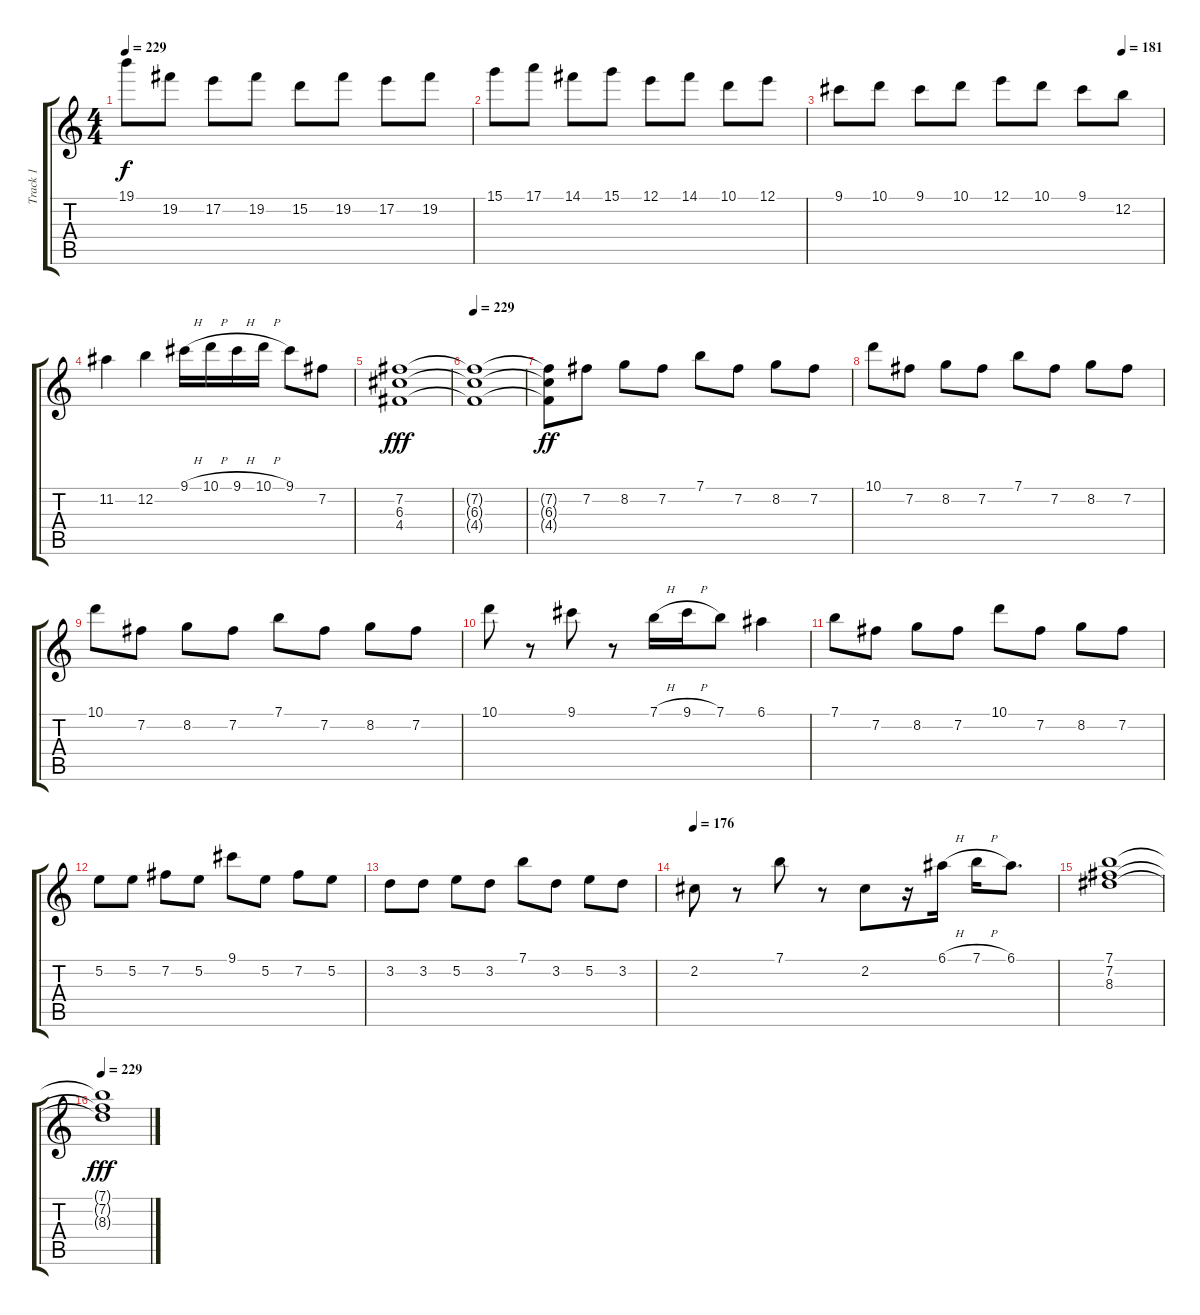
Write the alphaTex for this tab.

\track ("Track 1" "Track 1") {instrument acousticguitarnylon}
\staff {score tabs}
\tuning (E4 B3 G3 D3 A2 E2) {hide}
\ts (4 4)
\tempo 229
\clef g2
\ks c
19.1.8{dy f} 19.2.8 17.2.8 19.2.8 15.2.8 19.2.8 17.2.8 19.2.8 |
15.1.8 17.1.8 14.1.8 15.1.8 12.1.8 14.1.8 10.1.8 12.1.8 |
\tempo (181 0.875)
9.1.8 10.1.8 9.1.8 10.1.8 12.1.8 10.1.8 9.1.8 12.2.8 |
11.2.4 12.2.4 9.1{h}.16 10.1{h}.16 9.1{h}.16 10.1{h}.16 9.1.8 7.2.8 |
(7.2 6.3 4.4).1{dy fff} |
\tempo 229
(7.2{t} 6.3{t} 4.4{t}).1 |
(7.2{t} 6.3{t} 4.4{t}).8{dy ff} 7.2.8 8.2.8 7.2.8 7.1.8 7.2.8 8.2.8 7.2.8 |
10.1.8 7.2.8 8.2.8 7.2.8 7.1.8 7.2.8 8.2.8 7.2.8 |
10.1.8 7.2.8 8.2.8 7.2.8 7.1.8 7.2.8 8.2.8 7.2.8 |
10.1.8 r.8 9.1.8 r.8 7.1{h}.16 9.1{h}.16 7.1.8 6.1.4 |
7.1.8 7.2.8 8.2.8 7.2.8 10.1.8 7.2.8 8.2.8 7.2.8 |
5.2.8 5.2.8 7.2.8 5.2.8 9.1.8 5.2.8 7.2.8 5.2.8 |
3.2.8 3.2.8 5.2.8 3.2.8 7.1.8 3.2.8 5.2.8 3.2.8 |
\tempo 176
2.2.8 r.8 7.1.8 r.8 2.2.8 r.16 6.1{h}.16 7.1{h}.16 6.1.8{d} |
(7.1 7.2 8.3).1 |
\tempo 229
(7.1{t} 7.2{t} 8.3{t}).1{dy fff}
